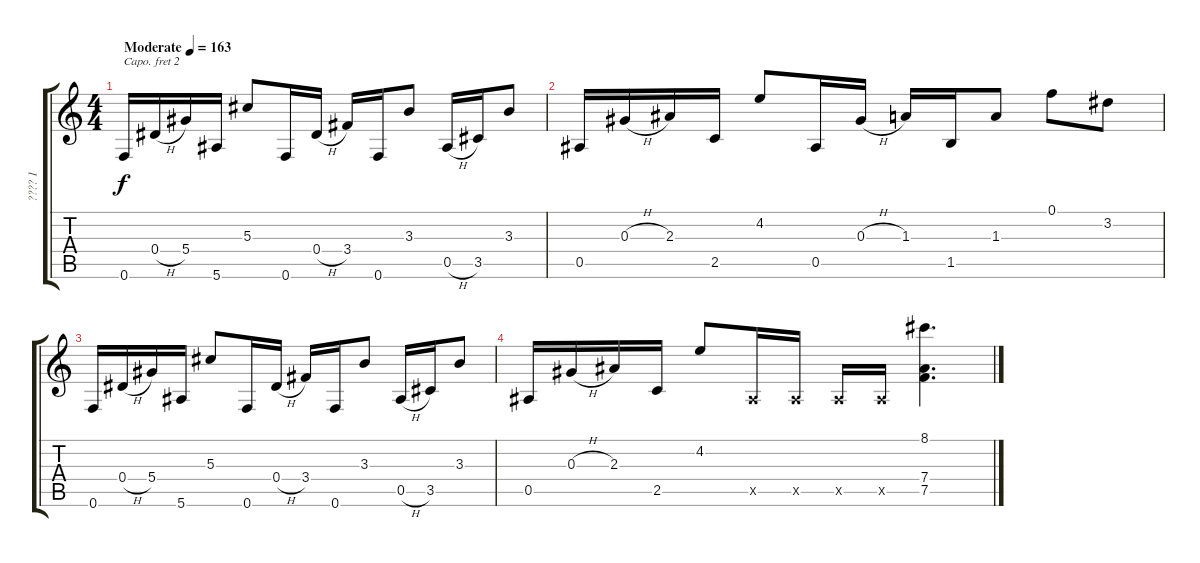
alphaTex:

\track ("???? 1" "???? 1") {instrument overdrivenguitar}
\staff {score tabs}
\capo 2
\tuning (Eb4 Bb3 Gb3 Db3 Ab2 Eb2) {hide}
\ts (4 4)
\tempo (163 "Moderate")
\clef g2
\ks c
0.6.16{dy f instrument overdrivenguitar} 0.4{h}.16 5.4.16 5.6.16 5.3.8 0.6.16 0.4{h}.16 3.4.16 0.6.16 3.3.8 0.5{h}.16 3.5.16 3.3.8 |
0.5.16 0.3{h}.16 2.3.16 2.5.16 4.2.8 0.5.16 0.3{h}.16 1.3.16 1.5.16 1.3.8 0.1.8 3.2.8 |
0.6.16 0.4{h}.16 5.4.16 5.6.16 5.3.8 0.6.16 0.4{h}.16 3.4.16 0.6.16 3.3.8 0.5{h}.16 3.5.16 3.3.8 |
0.5.16 0.3{h}.16 2.3.16 2.5.16 4.2.8 0.5{x}.16 0.5{x}.16 0.5{x}.16 0.5{x}.16 (8.1 7.4 7.5).4{d}
